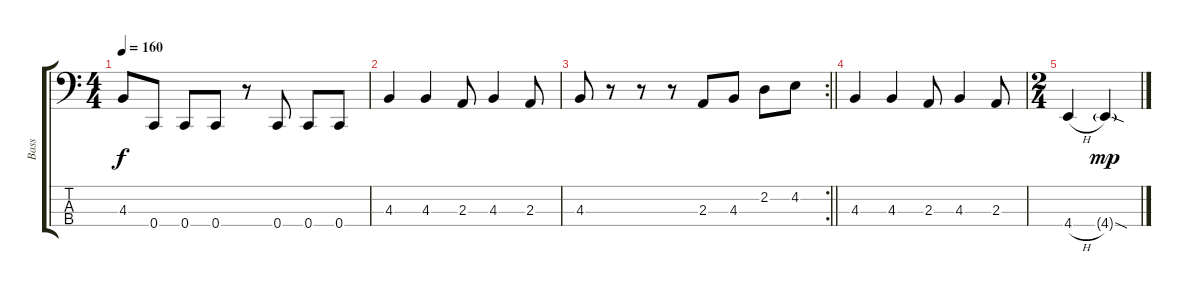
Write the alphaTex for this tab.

\track ("Bass" "Bass") {solo instrument electricbasspick}
\staff {score tabs}
\tuning (F2 C2 G1 C1) {hide}
\ts (4 4)
\tempo 160
\clef f4
\ks c
4.3.8{dy f} 0.4.8 0.4.8 0.4.8 r.8 0.4.8 0.4.8 0.4.8 |
4.3.4 4.3.4 2.3.8 4.3.4 2.3.8 |
\rc 2
\barLineRight lightlight
4.3.8 r.8 r.8 r.8 2.3.8 4.3.8 2.2.8 4.2.8 |
\section ("" "")
4.3.4 4.3.4 2.3.8 4.3.4 2.3.8 |
\ts (2 4)
4.4{h}.4 4.4{sod g}.4{dy mp}
